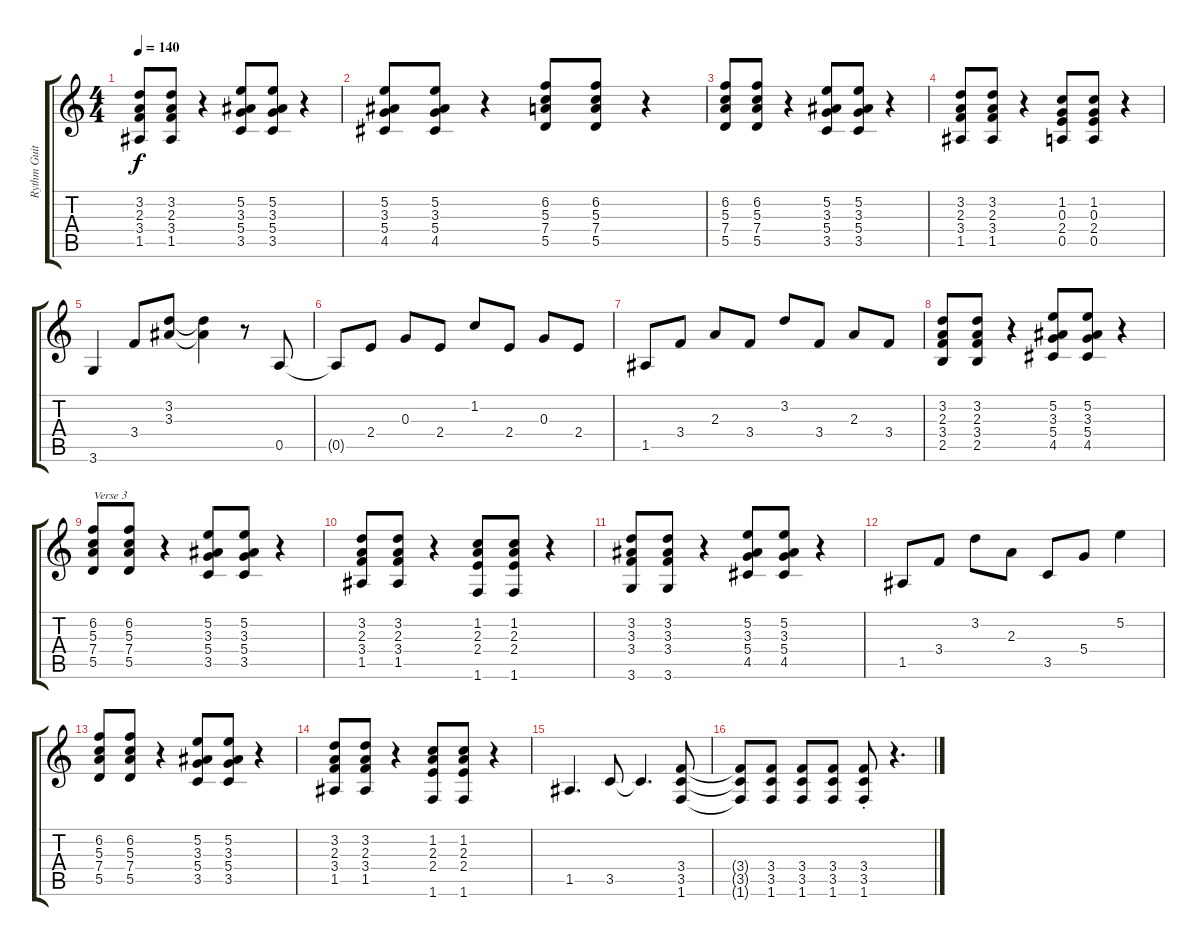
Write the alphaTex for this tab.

\track ("Rythm Guitar" "Rythm Guit") {instrument overdrivenguitar}
\staff {score tabs}
\tuning (E4 B3 G3 D3 A2 E2) {hide}
\ts (4 4)
\tempo 140
\clef g2
\ks c
(3.2 2.3 3.4 1.5).8{dy f} (3.2 2.3 3.4 1.5).8 r.4 (5.2 3.3 5.4 3.5).8 (5.2 3.3 5.4 3.5).8 r.4 |
(5.2 3.3 5.4 4.5).8 (5.2 3.3 5.4 4.5).8 r.4 (6.2 5.3 7.4 5.5).8 (6.2 5.3 7.4 5.5).8 r.4 |
(6.2 5.3 7.4 5.5).8 (6.2 5.3 7.4 5.5).8 r.4 (5.2 3.3 5.4 3.5).8 (5.2 3.3 5.4 3.5).8 r.4 |
(3.2 2.3 3.4 1.5).8 (3.2 2.3 3.4 1.5).8 r.4 (1.2 0.3 2.4 0.5).8 (1.2 0.3 2.4 0.5).8 r.4 |
3.6.4 3.4.8 (3.2 3.3).8 (3.2{t} 3.3{t}).4 r.8 0.5.8 |
0.5{t}.8 2.4.8 0.3.8 2.4.8 1.2.8 2.4.8 0.3.8 2.4.8 |
1.5.8 3.4.8 2.3.8 3.4.8 3.2.8 3.4.8 2.3.8 3.4.8 |
(3.2 2.3 3.4 2.5).8 (3.2 2.3 3.4 2.5).8 r.4 (5.2 3.3 5.4 4.5).8 (5.2 3.3 5.4 4.5).8 r.4 |
(6.2 5.3 7.4 5.5).8{txt "Verse 3"} (6.2 5.3 7.4 5.5).8 r.4 (5.2 3.3 5.4 3.5).8 (5.2 3.3 5.4 3.5).8 r.4 |
(3.2 2.3 3.4 1.5).8 (3.2 2.3 3.4 1.5).8 r.4 (1.2 2.3 2.4 1.6).8 (1.2 2.3 2.4 1.6).8 r.4 |
(3.2 3.3 3.4 3.6).8 (3.2 3.3 3.4 3.6).8 r.4 (5.2 3.3 5.4 4.5).8 (5.2 3.3 5.4 4.5).8 r.4 |
1.5.8 3.4.8 3.2.8 2.3.8 3.5.8 5.4.8 5.2.4 |
(6.2 5.3 7.4 5.5).8 (6.2 5.3 7.4 5.5).8 r.4 (5.2 3.3 5.4 3.5).8 (5.2 3.3 5.4 3.5).8 r.4 |
(3.2 2.3 3.4 1.5).8 (3.2 2.3 3.4 1.5).8 r.4 (1.2 2.3 2.4 1.6).8 (1.2 2.3 2.4 1.6).8 r.4 |
1.5.4{d} 3.5.8 3.5{t}.4{d} (3.4 3.5 1.6).8 |
(3.4{t} 3.5{t} 1.6{t}).8 (3.4 3.5 1.6).8 (3.4 3.5 1.6).8 (3.4 3.5 1.6).8 (3.4{st} 3.5{st} 1.6{st}).8 r.4{d}
